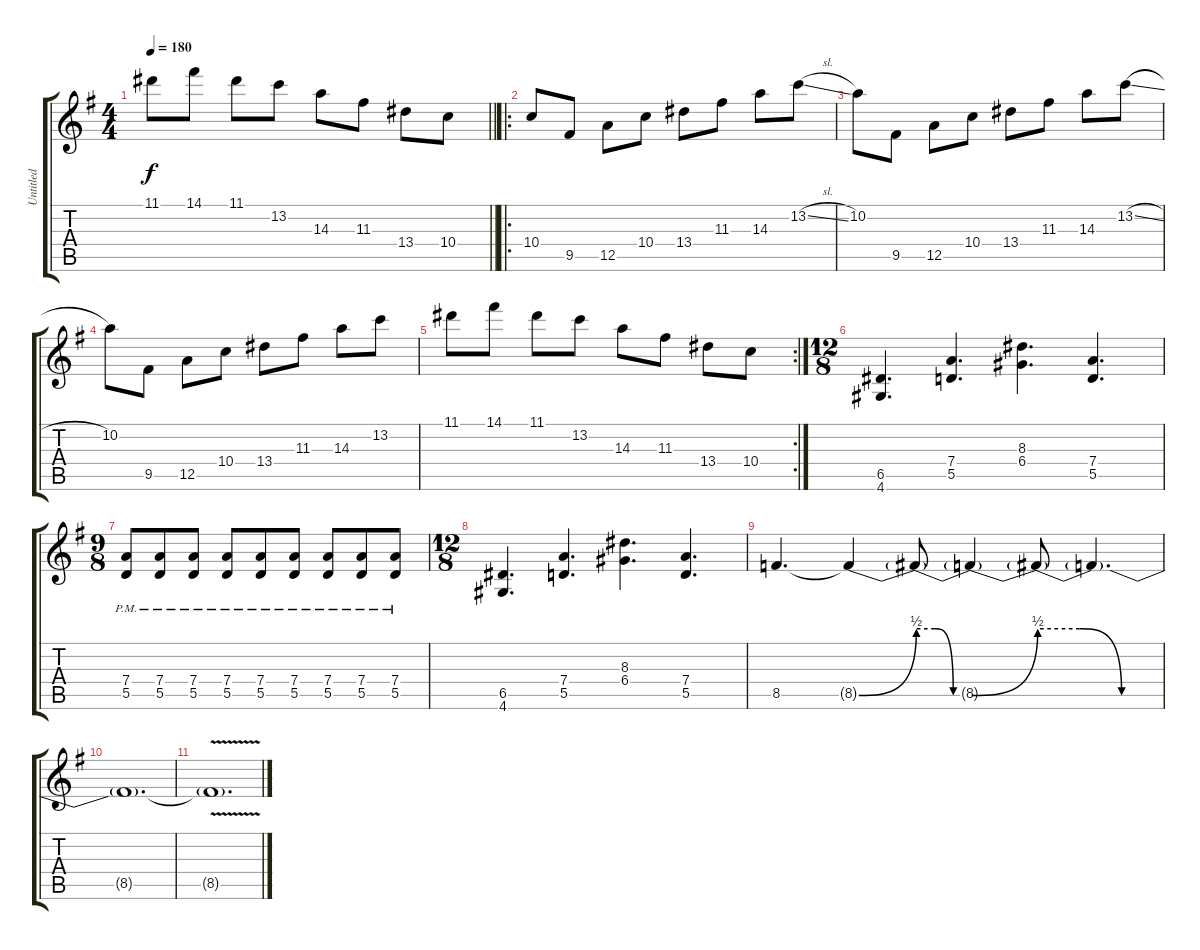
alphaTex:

\track ("Untitled" "Untitled") {instrument overdrivenguitar}
\staff {score tabs}
\tuning (E4 B3 G3 D3 A2 E2) {hide}
\ts (4 4)
\tempo 180
\clef g2
\barLineRight lightlight
\ks g
11.1.8{dy f} 14.1.8 11.1.8 13.2.8 14.3.8 11.3.8 13.4.8 10.4.8 |
\ro
10.4.8 9.5.8 12.5.8 10.4.8 13.4.8 11.3.8 14.3.8 13.2{sl}.8 |
10.2.8 9.5.8 12.5.8 10.4.8 13.4.8 11.3.8 14.3.8 13.2{sl}.8 |
10.2.8 9.5.8 12.5.8 10.4.8 13.4.8 11.3.8 14.3.8 13.2.8 |
\rc 2
11.1.8 14.1.8 11.1.8 13.2.8 14.3.8 11.3.8 13.4.8 10.4.8 |
\ts (12 8)
(6.5 4.6).4{d} (7.4 5.5).4{d} (8.3 6.4).4{d} (7.4 5.5).4{d} |
\ts (9 8)
(7.4{pm} 5.5{pm}).8 (7.4{pm} 5.5{pm}).8 (7.4{pm} 5.5{pm}).8 (7.4{pm} 5.5{pm}).8 (7.4{pm} 5.5{pm}).8 (7.4{pm} 5.5{pm}).8 (7.4{pm} 5.5{pm}).8 (7.4{pm} 5.5{pm}).8 (7.4{pm} 5.5{pm}).8 |
\ts (12 8)
(6.5 4.6).4{d} (7.4 5.5).4{d} (8.3 6.4).4{d} (7.4 5.5).4{d} |
8.5.4{d} 8.5{be (bend 0 0 60 2) t}.4 8.5{be (custom 0 2 20 2 40 0 60 0) t}.8 8.5{be (bend 0 0 60 2) t}.4 8.5{be (custom 0 2 20 2 40 0 60 0) t}.8 8.5{t}.4{d} |
8.5{t}.1{d} |
8.5{v t}.1{d}
